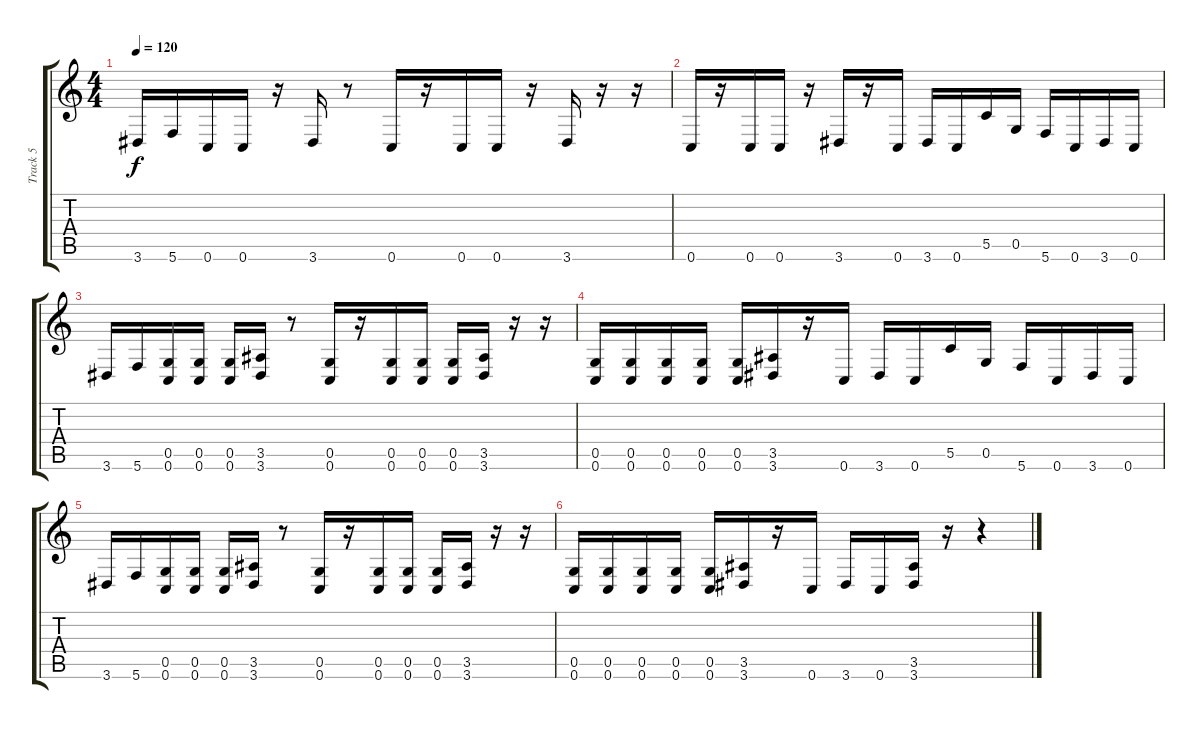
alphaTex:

\track ("Track 5" "Track 5") {instrument distortionguitar}
\staff {score tabs}
\tuning (D4 A3 F3 C3 G2 C2) {hide}
\ts (4 4)
\tempo 120
\clef g2
\ks c
3.6.16{dy f} 5.6.16 0.6.16 0.6.16 r.16 3.6.16 r.8 0.6.16 r.16 0.6.16 0.6.16 r.16 3.6.16 r.16 r.16 |
0.6.16 r.16 0.6.16 0.6.16 r.16 3.6.16 r.16 0.6.16 3.6.16 0.6.16 5.5.16 0.5.16 5.6.16 0.6.16 3.6.16 0.6.16 |
3.6.16 5.6.16 (0.5 0.6).16 (0.5 0.6).16 (0.5 0.6).16 (3.5 3.6).16 r.8 (0.5 0.6).16 r.16 (0.5 0.6).16 (0.5 0.6).16 (0.5 0.6).16 (3.5 3.6).16 r.16 r.16 |
(0.5 0.6).16 (0.5 0.6).16 (0.5 0.6).16 (0.5 0.6).16 (0.5 0.6).16 (3.5 3.6).16 r.16 0.6.16 3.6.16 0.6.16 5.5.16 0.5.16 5.6.16 0.6.16 3.6.16 0.6.16 |
3.6.16 5.6.16 (0.5 0.6).16 (0.5 0.6).16 (0.5 0.6).16 (3.5 3.6).16 r.8 (0.5 0.6).16 r.16 (0.5 0.6).16 (0.5 0.6).16 (0.5 0.6).16 (3.5 3.6).16 r.16 r.16 |
(0.5 0.6).16 (0.5 0.6).16 (0.5 0.6).16 (0.5 0.6).16 (0.5 0.6).16 (3.5 3.6).16 r.16 0.6.16 3.6.16 0.6.16 (3.5 3.6).16 r.16 r.4
